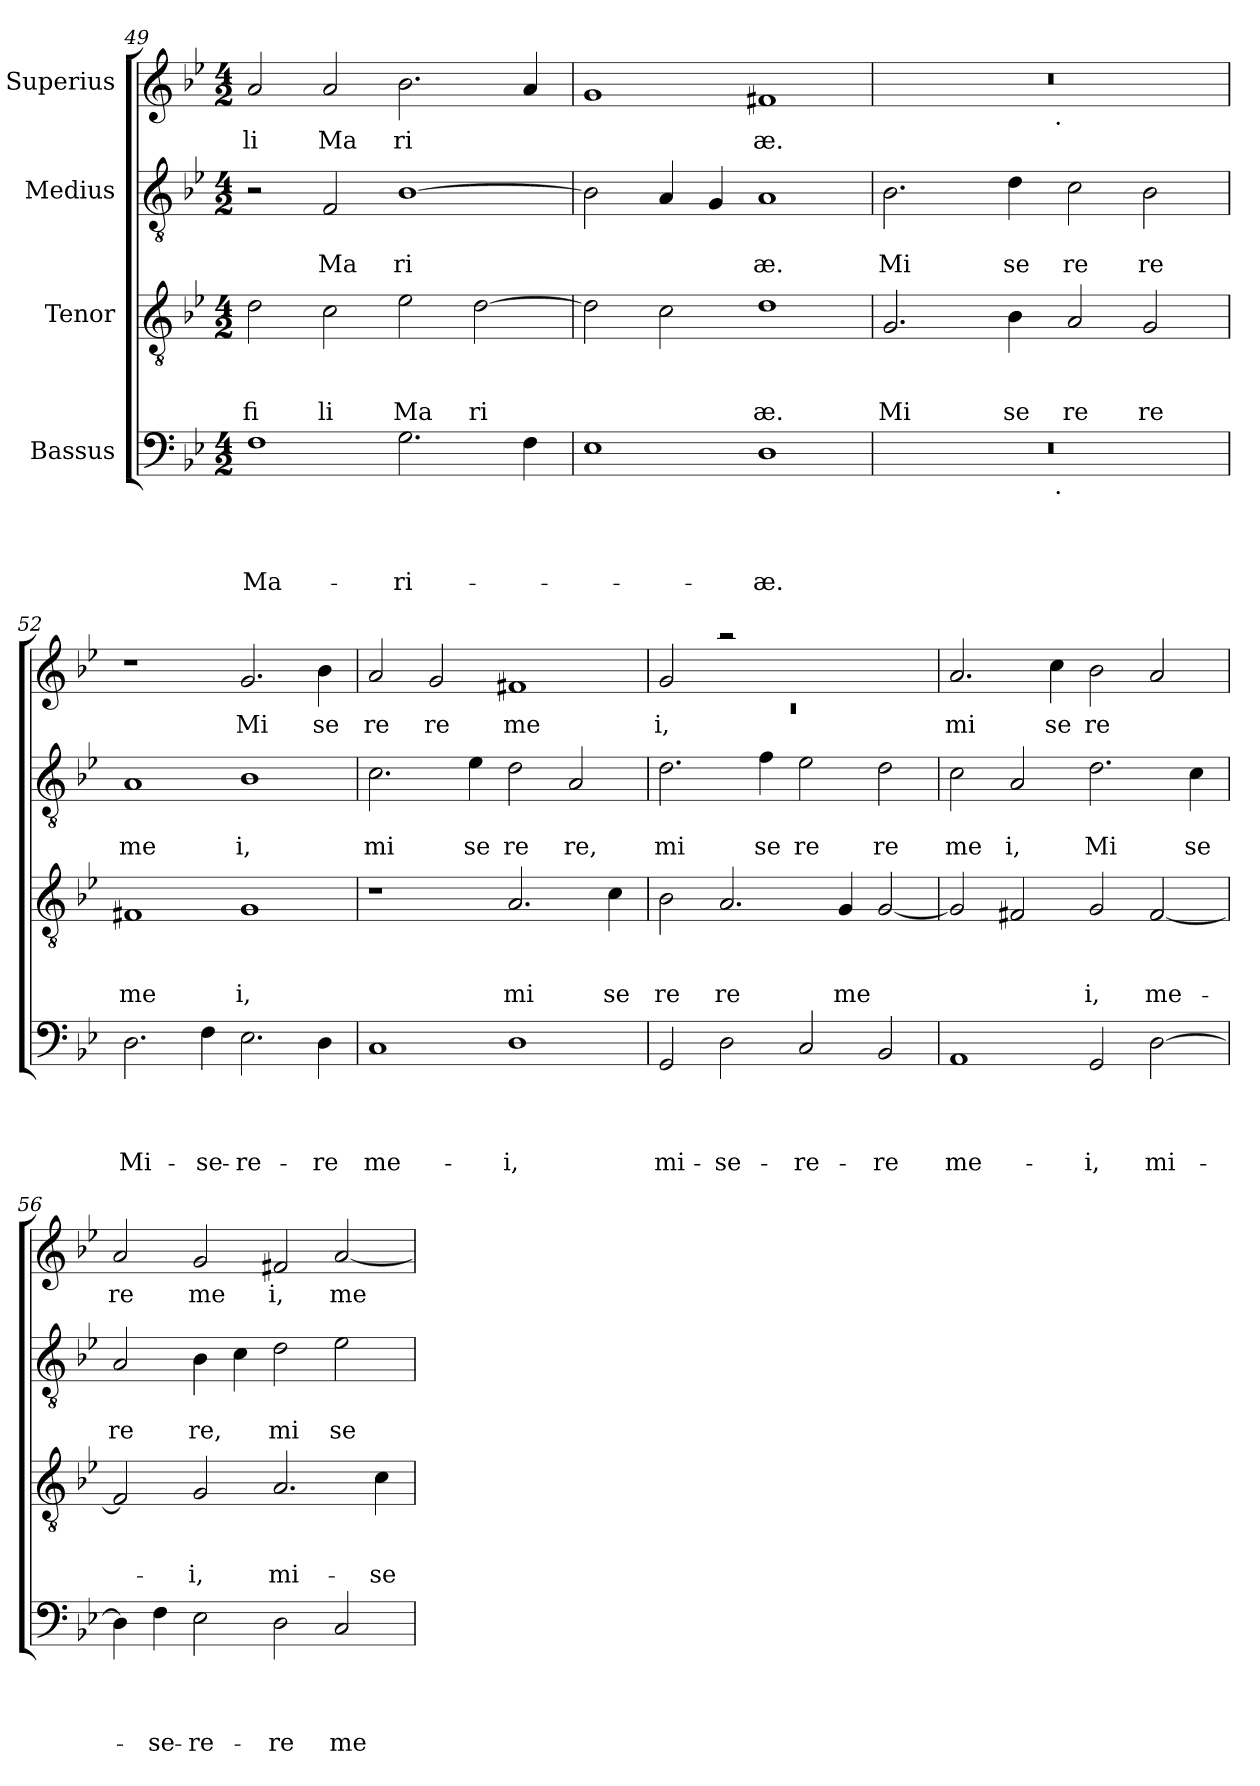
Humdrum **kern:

**kern	**text	**text	**text	**text	**kern	**text	**text	**text	**kern	**text	**text	**kern	**text
*part4	*part4	*part4	*part4	*part4	*part3	*part3	*part3	*part3	*part2	*part2	*part2	*part1	*part1
*staff4	*staff4	*staff4	*staff4	*staff4	*staff3	*staff3	*staff3	*staff3	*staff2	*staff2	*staff2	*staff1	*staff1
*I"Bassus	*	*	*	*	*I"Tenor	*	*	*	*I"Medius	*	*	*I"Superius	*
*clefF4	*	*	*	*	*clefGv2	*	*	*	*clefGv2	*	*	*clefG2	*
*k[b-e-]	*	*	*	*	*k[b-e-]	*	*	*	*k[b-e-]	*	*	*k[b-e-]	*
*B-:	*	*	*	*	*B-:	*	*	*	*B-:	*	*	*B-:	*
*M4/2	*	*	*	*	*M4/2	*	*	*	*M4/2	*	*	*M4/2	*
=49	=49	=49	=49	=49	=49	=49	=49	=49	=49	=49	=49	=49	=49
!	!	!	!	!LO:LY:b	!	!	!	!LO:LY:b	!	!	!	!	!LO:LY:b
1F	.	.	.	Ma-	2d\	.	.	fi	2r	.	.	2a/	li
!	!	!	!	!	!	!	!	!LO:LY:b	!	!	!LO:LY:b	!	!LO:LY:b
.	.	.	.	.	2c\	.	.	li	2F/	.	Ma	2a/	Ma
!	!	!	!	!LO:LY:b	!	!	!	!LO:LY:b	!	!	!LO:LY:b	!	!LO:LY:b
2.G\	.	.	.	-ri-	2e-\	.	.	Ma	[>1B-	.	ri	2.b-\	ri
!	!	!	!	!	!	!	!	!LO:LY:b	!	!	!	!	!
.	.	.	.	.	[>2d\	.	.	ri	.	.	.	.	.
4F\	.	.	.	.	.	.	.	.	.	.	.	4a/	.
=50	=50	=50	=50	=50	=50	=50	=50	=50	=50	=50	=50	=50	=50
1E-	.	.	.	.	2d\]	.	.	.	2B-\]	.	.	1g	.
.	.	.	.	.	2c\	.	.	.	4A/	.	.	.	.
.	.	.	.	.	.	.	.	.	4G/	.	.	.	.
!	!	!	!	!LO:LY:b	!	!	!	!LO:LY:b	!	!	!LO:LY:b	!	!LO:LY:b
1D	.	.	.	-æ.	1d	.	.	æ.	1A	.	æ.	1f#X	æ.
=51	=51	=51	=51	=51	=51	=51	=51	=51	=51	=51	=51	=51	=51
!	!	!	!	!	!	!	!	!LO:LY:b	!	!	!LO:LY:b	!	!
*^	*	*	*	*	*	*	*	*	*	*	*	*^	*
0r	2ryy	.	.	.	.	2.G/	.	.	Mi	2.B-\	.	Mi	0r	2ryy	.
.	4...ryy	.	.	.	.	.	.	.	.	.	.	.	.	4...ryy	.
!	!	!	!	!	!	!	!	!	!LO:LY:b	!	!	!LO:LY:b	!	!	!
.	.	.	.	.	.	4B-\	.	.	se	4d\	.	se	.	.	.
!	!	!	!	!	!	!	!	!	!	!	!	!	!	!LO:TX:b:t=.	!
!	!LO:TX:b:t=.	!	!	!	!	!	!	!	!	!	!	!	!	!	!
.	1ryy	.	.	.	.	.	.	.	.	.	.	.	.	1ryy	.
!	!	!	!	!	!	!	!	!	!LO:LY:b	!	!	!LO:LY:b	!	!	!
.	.	.	.	.	.	2A/	.	.	re	2c\	.	re	.	.	.
!	!	!	!	!	!	!	!	!	!LO:LY:b	!	!	!LO:LY:b	!	!	!
.	.	.	.	.	.	2G/	.	.	re	2B-\	.	re	.	.	.
.	32ryy	.	.	.	.	.	.	.	.	.	.	.	.	32ryy	.
=52	=52	=52	=52	=52	=52	=52	=52	=52	=52	=52	=52	=52	=52	=52	=52
!	!	!	!	!	!LO:LY:b	!	!	!	!LO:LY:b	!	!	!LO:LY:b	!	!	!
*v	*v	*	*	*	*	*	*	*	*	*	*	*	*v	*v	*
2.D\	.	.	.	Mi-	1F#X	.	.	me	1A	.	me	1r	.
!	!	!	!	!LO:LY:b	!	!	!	!	!	!	!	!	!
4F\	.	.	.	-se-	.	.	.	.	.	.	.	.	.
!	!	!	!	!LO:LY:b	!	!	!	!LO:LY:b	!	!	!LO:LY:b	!	!LO:LY:b
2.E-\	.	.	.	-re-	1G	.	.	i,	1B-	.	i,	2.g/	Mi
!	!	!	!	!LO:LY:b	!	!	!	!	!	!	!	!	!LO:LY:b
4D\	.	.	.	-re	.	.	.	.	.	.	.	4b-\	se
=53	=53	=53	=53	=53	=53	=53	=53	=53	=53	=53	=53	=53	=53
!	!	!	!	!LO:LY:b	!	!	!	!	!	!	!LO:LY:b	!	!LO:LY:b
1C	.	.	.	me-	1r	.	.	.	2.c\	.	mi	2a/	re
!	!	!	!	!	!	!	!	!	!	!	!	!	!LO:LY:b
.	.	.	.	.	.	.	.	.	.	.	.	2g/	re
!	!	!	!	!	!	!	!	!	!	!	!LO:LY:b	!	!
.	.	.	.	.	.	.	.	.	4e-\	.	se	.	.
!	!	!	!	!LO:LY:b	!	!	!	!LO:LY:b	!	!	!LO:LY:b	!	!LO:LY:b
1D	.	.	.	-i,	2.A/	.	.	mi	2d\	.	re	1f#X	me
!	!	!	!	!	!	!	!	!	!	!	!LO:LY:b	!	!
.	.	.	.	.	.	.	.	.	2A/	.	re,	.	.
!	!	!	!	!	!	!	!	!LO:LY:b	!	!	!	!	!
.	.	.	.	.	4c\	.	.	se	.	.	.	.	.
=54	=54	=54	=54	=54	=54	=54	=54	=54	=54	=54	=54	=54	=54
*	*	*	*	*	*	*	*	*	*	*	*	*^	*
!	!	!	!	!LO:LY:b	!	!	!	!LO:LY:b	!	!	!LO:LY:b	!	!LO:N:vis=1	!LO:LY:b
2GG/	.	.	.	mi-	2B-\	.	.	re	2.d\	.	mi	2g/	0rc	i,
!	!	!	!	!LO:LY:b	!	!	!	!LO:LY:b	!	!	!	!	!	!
2D\	.	.	.	-se-	2.A/	.	.	re	.	.	.	2raa	.	.
!	!	!	!	!	!	!	!	!	!	!	!LO:LY:b	!	!	!
.	.	.	.	.	.	.	.	.	4f\	.	se	.	.	.
!	!	!	!	!LO:LY:b	!	!	!	!	!	!	!LO:LY:b	!	!	!
2C/	.	.	.	-re-	.	.	.	.	2e-\	.	re	1ryy	.	.
!	!	!	!	!	!	!	!	!LO:LY:b	!	!	!	!	!	!
.	.	.	.	.	4G/	.	.	me	.	.	.	.	.	.
!	!	!	!	!LO:LY:b	!	!	!	!	!	!	!LO:LY:b	!	!	!
2BB-/	.	.	.	-re	[<2G/	.	.	.	2d\	.	re	.	.	.
*	*	*	*	*	*	*	*	*	*	*	*	*v	*v	*
!!LO:LB:g=z
=55	=55	=55	=55	=55	=55	=55	=55	=55	=55	=55	=55	=55	=55
!	!	!	!	!LO:LY:b	!	!	!	!	!	!	!LO:LY:b	!	!LO:LY:b
1AA	.	.	.	me-	2G/]	.	.	.	2c\	.	me	2.a/	mi
!	!	!	!	!	!	!	!	!	!	!	!LO:LY:b	!	!
.	.	.	.	.	2F#X/	.	.	.	2A/	.	i,	.	.
!	!	!	!	!	!	!	!	!	!	!	!	!	!LO:LY:b
.	.	.	.	.	.	.	.	.	.	.	.	4cc\	se
!	!	!	!	!LO:LY:b	!	!	!	!LO:LY:b	!	!	!LO:LY:b	!	!LO:LY:b
2GG/	.	.	.	-i,	2G/	.	.	i,	2.d\	.	Mi	2b-\	re
!	!	!	!	!LO:LY:b	!	!	!	!LO:LY:b	!	!	!	!	!
[>2D\	.	.	.	mi-	[<2F#/	.	.	me-	.	.	.	2a/	.
!	!	!	!	!	!	!	!	!	!	!	!LO:LY:b	!	!
.	.	.	.	.	.	.	.	.	4c\	.	se	.	.
=56	=56	=56	=56	=56	=56	=56	=56	=56	=56	=56	=56	=56	=56
!	!	!	!	!	!	!	!	!	!	!	!LO:LY:b	!	!LO:LY:b
4D\]	.	.	.	.	2F#/]	.	.	.	2A/	.	re	2a/	re
!	!	!	!	!LO:LY:b	!	!	!	!	!	!	!	!	!
4F\	.	.	.	-se-	.	.	.	.	.	.	.	.	.
!	!	!	!	!LO:LY:b	!	!	!	!LO:LY:b	!	!	!LO:LY:b	!	!LO:LY:b
2E-\	.	.	.	-re-	2G/	.	.	-i,	4B-\	.	re,	2g/	me
.	.	.	.	.	.	.	.	.	4c\	.	.	.	.
!	!	!	!	!LO:LY:b	!	!	!	!LO:LY:b	!	!	!LO:LY:b	!	!LO:LY:b
2D\	.	.	.	-re	2.A/	.	.	mi-	2d\	.	mi	2f#X/	i,
!	!	!	!	!LO:LY:b	!	!	!	!	!	!	!LO:LY:b	!	!LO:LY:b
2C/	.	.	.	me-	.	.	.	.	2e-\	.	se	[<2a/	me
!	!	!	!	!	!	!	!	!LO:LY:b	!	!	!	!	!
.	.	.	.	.	4c\	.	.	-se-	.	.	.	.	.
=	=	=	=	=	=	=	=	=	=	=	=	=	=
*-	*-	*-	*-	*-	*-	*-	*-	*-	*-	*-	*-	*-	*-
